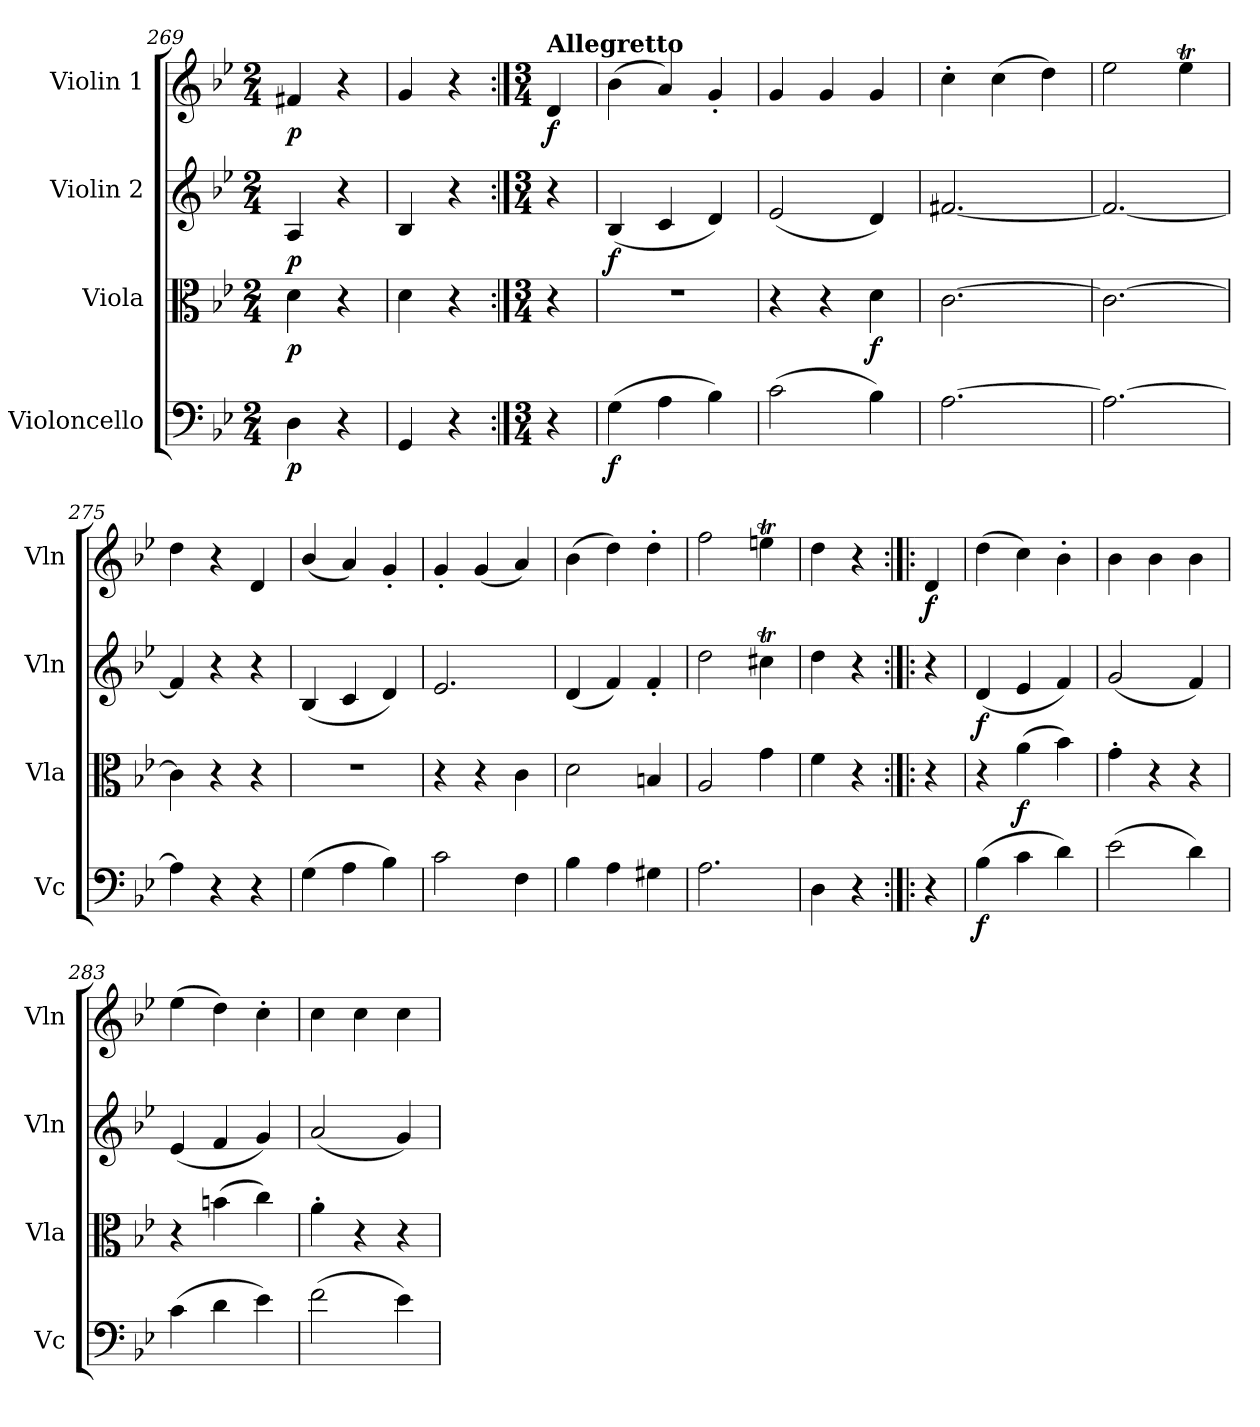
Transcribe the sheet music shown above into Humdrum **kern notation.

**kern	**dynam	**kern	**dynam	**kern	**dynam	**kern	**dynam
*part4	*part4	*part3	*part3	*part2	*part2	*part1	*part1
*staff4	*staff4	*staff3	*staff3	*staff2	*staff2	*staff1	*staff1
*I"Violoncello	*	*I"Viola	*	*I"Violin 2	*	*I"Violin 1	*
*I'Vc	*	*I'Vla	*	*I'Vln	*	*I'Vln	*
*clefF4	*	*clefC3	*	*clefG2	*	*clefG2	*
*k[b-e-]	*	*k[b-e-]	*	*k[b-e-]	*	*k[b-e-]	*
*M2/4	*	*M2/4	*	*M2/4	*	*M2/4	*
=269	=269	=269	=269	=269	=269	=269	=269
!	!LO:DY:b	!	!LO:DY:b	!	!LO:DY:b	!	!LO:DY:b
4D\	p	4d\	p	4A/	p	4f#X/	p
4r	.	4r	.	4r	.	4r	.
=270	=270	=270	=270	=270	=270	=270	=270
4GG/	.	4d\	.	4B-/	.	4g/	.
4r	.	4r	.	4r	.	4r	.
!!LO:PB:g=z
=270X2:|!	=270X2:|!	=270X2:|!	=270X2:|!	=270X2:|!	=270X2:|!	=270X2:|!	=270X2:|!
*M3/4	*	*M3/4	*	*M3/4	*	*M3/4	*
!	!	!	!	!	!	!LO:TX:a:B:t=Allegretto	!
!	!	!	!	!	!	!	!LO:DY:b
4r	.	4r	.	4r	.	4d/	f
=271	=271	=271	=271	=271	=271	=271	=271
!	!LO:DY:b	!	!	!	!LO:DY:b	!	!
(>4G\	f	2.r	.	(<4B-/	f	(>4b-\	.
4A\	.	.	.	4c/	.	4a/)	.
4B-\)	.	.	.	4d/)	.	4g'/	.
=272	=272	=272	=272	=272	=272	=272	=272
(>2c\	.	4r	.	(<2e-/	.	4g/	.
.	.	4r	.	.	.	4g/	.
!	!	!	!LO:DY:b	!	!	!	!
4B-\)	.	4d\	f	4d/)	.	4g/	.
=273	=273	=273	=273	=273	=273	=273	=273
[2.A\	.	[2.c\	.	[2.f#X/	.	4cc'\	.
.	.	.	.	.	.	(>4cc\	.
.	.	.	.	.	.	4dd\)	.
=274	=274	=274	=274	=274	=274	=274	=274
2.A\_	.	2.c\_	.	2.f#/_	.	2ee-\	.
.	.	.	.	.	.	4ee-T\	.
=275	=275	=275	=275	=275	=275	=275	=275
4A\]	.	4c\]	.	4f#/]	.	4dd\	.
4r	.	4r	.	4r	.	4r	.
4r	.	4r	.	4r	.	4d/	.
=276	=276	=276	=276	=276	=276	=276	=276
(>4G\	.	2.r	.	(<4B-/	.	(<4b-/	.
4A\	.	.	.	4c/	.	4a/)	.
4B-\)	.	.	.	4d/)	.	4g'/	.
=277	=277	=277	=277	=277	=277	=277	=277
2c\	.	4r	.	2.e-/	.	4g'/	.
.	.	4r	.	.	.	(<4g/	.
4F\	.	4c\	.	.	.	4a/)	.
!!LO:LB:g=z
=278	=278	=278	=278	=278	=278	=278	=278
4B-\	.	2d\	.	(<4d/	.	(>4b-\	.
4A\	.	.	.	4f/)	.	4dd\)	.
4G#X\	.	4Bn/	.	4f'/	.	4dd'\	.
=279	=279	=279	=279	=279	=279	=279	=279
2.A\	.	2A/	.	2dd\	.	2ff\	.
.	.	4g\	.	4cc#Xt\	.	4eent\	.
=279X3	=279X3	=279X3	=279X3	=279X3	=279X3	=279X3	=279X3
4D\	.	4f\	.	4dd\	.	4dd\	.
4r	.	4r	.	4r	.	4r	.
=280:|!|:	=280:|!|:	=280:|!|:	=280:|!|:	=280:|!|:	=280:|!|:	=280:|!|:	=280:|!|:
!	!	!	!	!	!	!	!LO:DY:b
4r	.	4r	.	4r	.	4d/	f
=281	=281	=281	=281	=281	=281	=281	=281
!	!LO:DY:b	!	!	!	!LO:DY:b	!	!
(>4B-\	f	4r	.	(<4d/	f	(>4dd\	.
!	!	!	!LO:DY:b	!	!	!	!
4c\	.	(>4a\	f	4e-/	.	4cc\)	.
4d\)	.	4b-\)	.	4f/)	.	4b-'\	.
=282	=282	=282	=282	=282	=282	=282	=282
(>2e-\	.	4g'\	.	(<2g/	.	4b-\	.
.	.	4r	.	.	.	4b-\	.
4d\)	.	4r	.	4f/)	.	4b-\	.
=283	=283	=283	=283	=283	=283	=283	=283
(>4c\	.	4r	.	(<4e-/	.	(>4ee-\	.
4d\	.	(>4bn\	.	4f/	.	4dd\)	.
4e-\)	.	4cc\)	.	4g/)	.	4cc'\	.
=284	=284	=284	=284	=284	=284	=284	=284
(>2f\	.	4a'\	.	(<2a/	.	4cc\	.
.	.	4r	.	.	.	4cc\	.
4e-\)	.	4r	.	4g/)	.	4cc\	.
=	=	=	=	=	=	=	=
*-	*-	*-	*-	*-	*-	*-	*-
